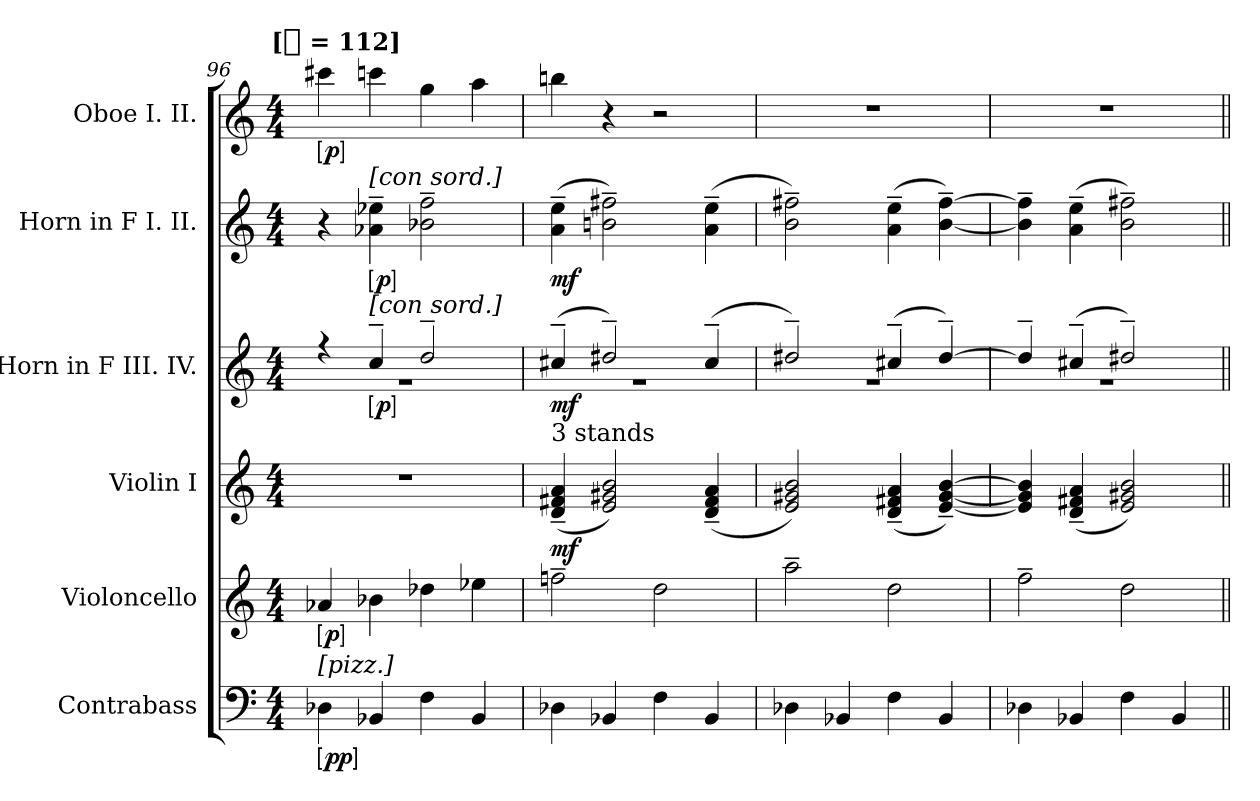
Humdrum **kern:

**kern	**dynam	**kern	**dynam	**kern	**dynam	**kern	**dynam	**kern	**dynam	**kern	**dynam
*part6	*part6	*part5	*part5	*part4	*part4	*part3	*part3	*part2	*part2	*part1	*part1
*staff6	*staff6	*staff5	*staff5	*staff4	*staff4	*staff3	*staff3	*staff2	*staff2	*staff1	*staff1
*I"Contrabass	*	*I"Violoncello	*	*I"Violin I	*	*I"Horn in F III. IV.	*	*I"Horn in F I. II.	*	*I"Oboe I. II.	*
*I'Cb.	*	*I'Vc.	*	*I'Vln. I	*	*I'Hn.	*	*I'Hn.	*	*I'Ob.	*
*clefF4	*	*clefG2	*	*clefG2	*	*clefG2	*	*clefG2	*	*clefG2	*
*ITrd7c12	*	*	*	*	*	*ITrd4c7	*	*ITrd4c7	*	*	*
*k[]	*	*k[]	*	*k[]	*	*k[b-]	*	*k[b-]	*	*k[]	*
!!LO:TX:omd:t=[[quarter] = 112]
*M4/4	*	*M4/4	*	*M4/4	*	*M4/4	*	*M4/4	*	*M4/4	*
*MM112	*	*MM112	*	*MM112	*	*MM112	*	*MM112	*	*MM112	*
=96	=96	=96	=96	=96	=96	=96	=96	=96	=96	=96	=96
*	*	*	*	*	*	*^	*	*	*	*	*
!LO:TX:a:t=[pizz.]	!	!	!	!	!	!	!	!	!	!	!	!
!	!LO:DY:ed=brack	!	!LO:DY:ed=brack	!	!	!	!	!	!	!	!	!LO:DY:ed=brack
4DD-X"	pp	4a-X	p	1r	.	4r	1r	.	4r	.	4ccc#X	p
!	!	!	!	!	!	!	!	!	!LO:TX:a:t=[con sord.]	!	!	!
!	!	!	!	!	!	!LO:TX:a:t=[con sord.]	!	!	!	!	!	!
!	!	!	!	!	!	!	!	!LO:DY:ed=brack	!	!LO:DY:ed=brack	!	!
4BBB-X"	.	4b-X	.	.	.	4f~	.	p	4d-X~ 4a-X~	p	4cccn	.
4FF"	.	4dd-X	.	.	.	2g~	.	.	2e-X~ 2b-~	.	4gg	.
4BBB-"	.	4ee-X	.	.	.	.	.	.	.	.	4aa	.
=97	=97	=97	=97	=97	=97	=97	=97	=97	=97	=97	=97	=97
!	!	!	!	!LO:TX:a:t=3 stands	!	!	!	!	!	!	!	!
4DD-X"	.	2ffn~	.	(4d~ 4f#X~ 4a~	mf	(4f#X~	1r	mf	(4d~ 4a~	mf	4bbn	.
4BBB-X"	.	.	.	2e 2g#X 2b)	.	2g#X~)	.	.	2en~ 2bn~)	.	4r	.
4FF"	.	2dd	.	.	.	.	.	.	.	.	2r	.
4BBB-"	.	.	.	(4d~ 4f#~ 4a~	.	(4f#~	.	.	(4d~ 4a~	.	.	.
=98	=98	=98	=98	=98	=98	=98	=98	=98	=98	=98	=98	=98
4DD-X"	.	2aa~	.	2e 2g#X 2b)	.	2g#X~)	1r	.	2e~ 2bn~)	.	1r	.
4BBB-X"	.	.	.	.	.	.	.	.	.	.	.	.
4FF"	.	2dd	.	(4d~ 4f#X~ 4a~	.	(4f#X~	.	.	(4d~ 4a~	.	.	.
4BBB-"	.	.	.	[4e~ [4g#~ [4b~)	.	[4g#~)	.	.	[4e~ [4b~)	.	.	.
=99	=99	=99	=99	=99	=99	=99	=99	=99	=99	=99	=99	=99
4DD-X"	.	2ff~	.	4e] 4g#] 4b]	.	4g#~]	1r	.	4e]~ 4b]~	.	1r	.
4BBB-X"	.	.	.	(4d~ 4f#X~ 4a~	.	(4f#X~	.	.	(4d~ 4a~	.	.	.
4FF"	.	2dd	.	2e 2g#X 2b)	.	2g#X~)	.	.	2e~ 2bn~)	.	.	.
4BBB-"	.	.	.	.	.	.	.	.	.	.	.	.
*	*	*	*	*	*	*v	*v	*	*	*	*	*
=||	=||	=||	=||	=||	=||	=||	=||	=||	=||	=||	=||
*-	*-	*-	*-	*-	*-	*-	*-	*-	*-	*-	*-
